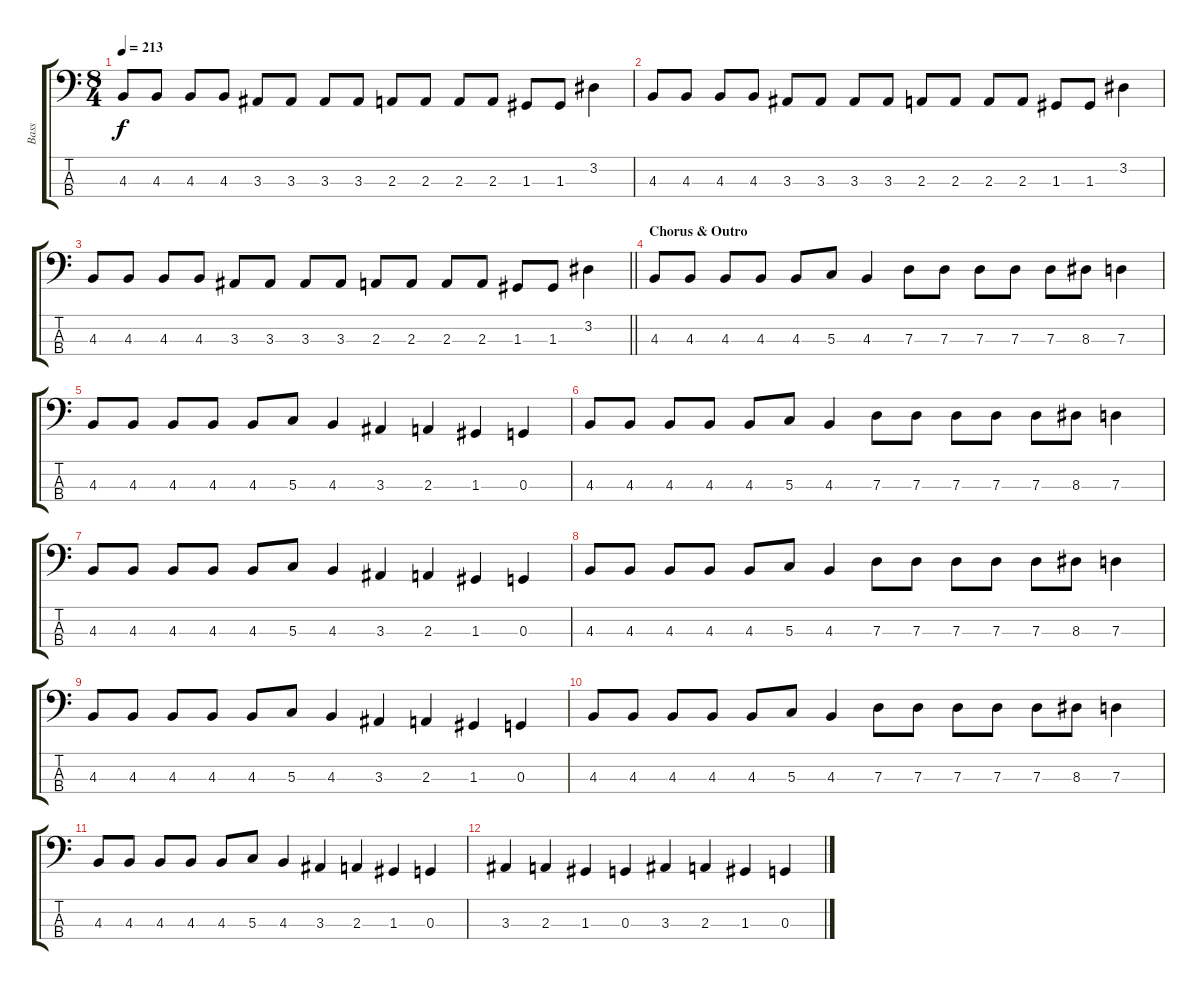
\track ("Bass" "Bass") {instrument electricbassfinger}
\staff {score tabs}
\tuning (F2 C2 G1 D1) {hide}
\ts (8 4)
\tempo 213
\clef f4
\ks c
4.3.8{dy f} 4.3.8 4.3.8 4.3.8 3.3.8 3.3.8 3.3.8 3.3.8 2.3.8 2.3.8 2.3.8 2.3.8 1.3.8 1.3.8 3.2.4 |
4.3.8 4.3.8 4.3.8 4.3.8 3.3.8 3.3.8 3.3.8 3.3.8 2.3.8 2.3.8 2.3.8 2.3.8 1.3.8 1.3.8 3.2.4 |
\barLineRight lightlight
4.3.8 4.3.8 4.3.8 4.3.8 3.3.8 3.3.8 3.3.8 3.3.8 2.3.8 2.3.8 2.3.8 2.3.8 1.3.8 1.3.8 3.2.4 |
\section ("" "Chorus & Outro")
4.3.8 4.3.8 4.3.8 4.3.8 4.3.8 5.3.8 4.3.4 7.3.8 7.3.8 7.3.8 7.3.8 7.3.8 8.3.8 7.3.4 |
4.3.8 4.3.8 4.3.8 4.3.8 4.3.8 5.3.8 4.3.4 3.3.4 2.3.4 1.3.4 0.3.4 |
4.3.8 4.3.8 4.3.8 4.3.8 4.3.8 5.3.8 4.3.4 7.3.8 7.3.8 7.3.8 7.3.8 7.3.8 8.3.8 7.3.4 |
4.3.8 4.3.8 4.3.8 4.3.8 4.3.8 5.3.8 4.3.4 3.3.4 2.3.4 1.3.4 0.3.4 |
4.3.8 4.3.8 4.3.8 4.3.8 4.3.8 5.3.8 4.3.4 7.3.8 7.3.8 7.3.8 7.3.8 7.3.8 8.3.8 7.3.4 |
4.3.8 4.3.8 4.3.8 4.3.8 4.3.8 5.3.8 4.3.4 3.3.4 2.3.4 1.3.4 0.3.4 |
4.3.8 4.3.8 4.3.8 4.3.8 4.3.8 5.3.8 4.3.4 7.3.8 7.3.8 7.3.8 7.3.8 7.3.8 8.3.8 7.3.4 |
4.3.8 4.3.8 4.3.8 4.3.8 4.3.8 5.3.8 4.3.4 3.3.4 2.3.4 1.3.4 0.3.4 |
3.3.4 2.3.4 1.3.4 0.3.4 3.3.4 2.3.4 1.3.4 0.3.4
